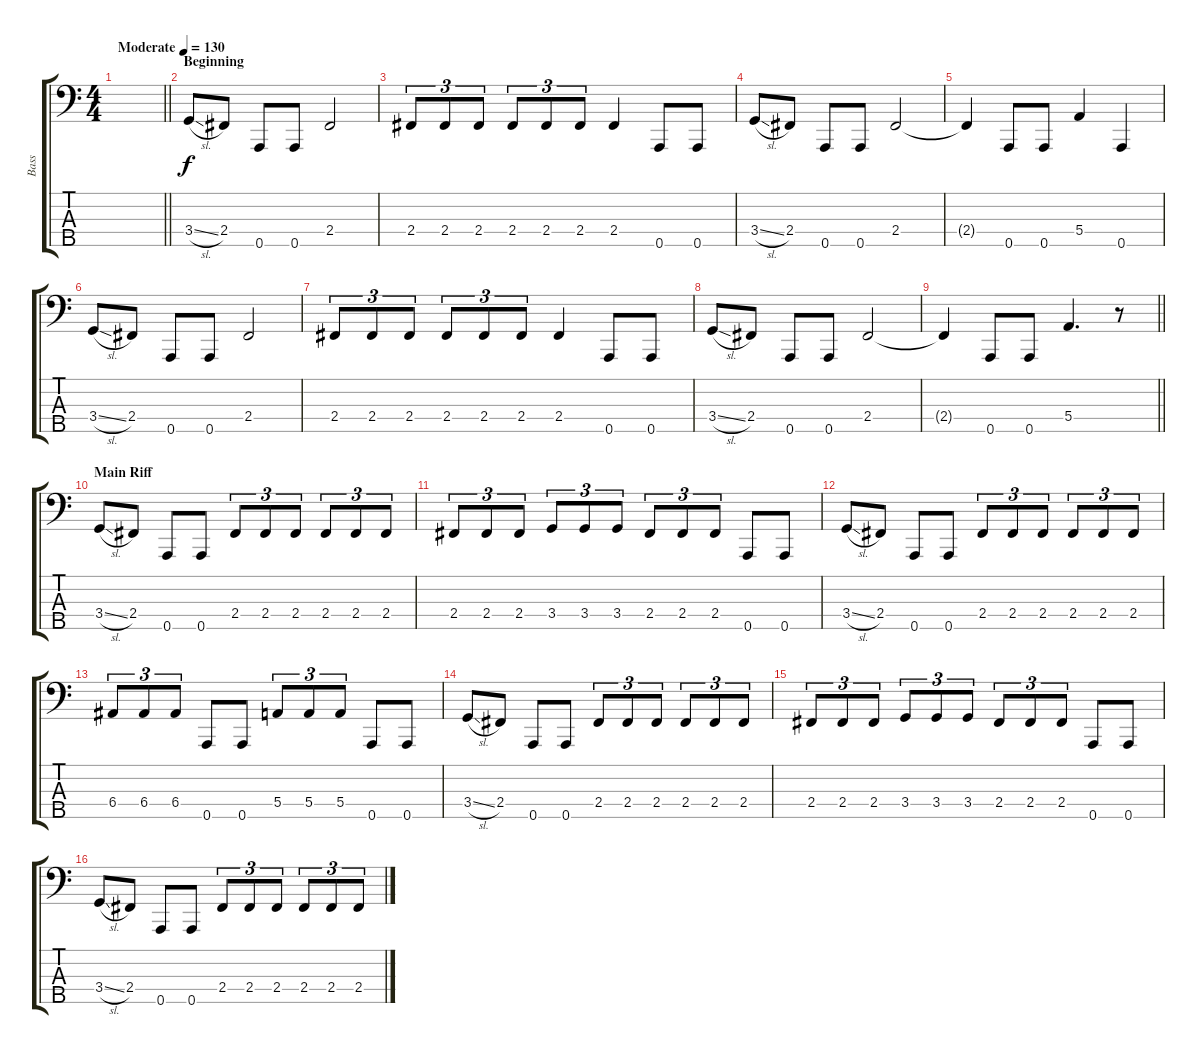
\track ("Bass" "Bass") {instrument electricbasspick}
\staff {score tabs}
\tuning (G2 D2 A1 E1 A0) {hide}
\ts (4 4)
\tempo (130 "Moderate")
\clef f4
\barLineRight lightlight
\ks c
|
\section ("" "Beginning")
3.4{sl}.8 2.4.8 0.5.8 0.5.8 2.4.2 |
2.4.8{tu (3 2)} 2.4.8{tu (3 2)} 2.4.8{tu (3 2)} 2.4.8{tu (3 2)} 2.4.8{tu (3 2)} 2.4.8{tu (3 2)} 2.4.4 0.5.8 0.5.8 |
3.4{sl}.8 2.4.8 0.5.8 0.5.8 2.4.2 |
2.4{t}.4 0.5.8 0.5.8 5.4.4 0.5.4 |
3.4{sl}.8 2.4.8 0.5.8 0.5.8 2.4.2 |
2.4.8{tu (3 2)} 2.4.8{tu (3 2)} 2.4.8{tu (3 2)} 2.4.8{tu (3 2)} 2.4.8{tu (3 2)} 2.4.8{tu (3 2)} 2.4.4 0.5.8 0.5.8 |
3.4{sl}.8 2.4.8 0.5.8 0.5.8 2.4.2 |
\barLineRight lightlight
2.4{t}.4 0.5.8 0.5.8 5.4.4{d} r.8 |
\section ("" "Main Riff")
3.4{sl}.8 2.4.8 0.5.8 0.5.8 2.4.8{tu (3 2)} 2.4.8{tu (3 2)} 2.4.8{tu (3 2)} 2.4.8{tu (3 2)} 2.4.8{tu (3 2)} 2.4.8{tu (3 2)} |
2.4.8{tu (3 2)} 2.4.8{tu (3 2)} 2.4.8{tu (3 2)} 3.4.8{tu (3 2)} 3.4.8{tu (3 2)} 3.4.8{tu (3 2)} 2.4.8{tu (3 2)} 2.4.8{tu (3 2)} 2.4.8{tu (3 2)} 0.5.8 0.5.8 |
3.4{sl}.8 2.4.8 0.5.8 0.5.8 2.4.8{tu (3 2)} 2.4.8{tu (3 2)} 2.4.8{tu (3 2)} 2.4.8{tu (3 2)} 2.4.8{tu (3 2)} 2.4.8{tu (3 2)} |
6.4.8{tu (3 2)} 6.4.8{tu (3 2)} 6.4.8{tu (3 2)} 0.5.8 0.5.8 5.4.8{tu (3 2)} 5.4.8{tu (3 2)} 5.4.8{tu (3 2)} 0.5.8 0.5.8 |
3.4{sl}.8 2.4.8 0.5.8 0.5.8 2.4.8{tu (3 2)} 2.4.8{tu (3 2)} 2.4.8{tu (3 2)} 2.4.8{tu (3 2)} 2.4.8{tu (3 2)} 2.4.8{tu (3 2)} |
2.4.8{tu (3 2)} 2.4.8{tu (3 2)} 2.4.8{tu (3 2)} 3.4.8{tu (3 2)} 3.4.8{tu (3 2)} 3.4.8{tu (3 2)} 2.4.8{tu (3 2)} 2.4.8{tu (3 2)} 2.4.8{tu (3 2)} 0.5.8 0.5.8 |
3.4{sl}.8 2.4.8 0.5.8 0.5.8 2.4.8{tu (3 2)} 2.4.8{tu (3 2)} 2.4.8{tu (3 2)} 2.4.8{tu (3 2)} 2.4.8{tu (3 2)} 2.4.8{tu (3 2)}
